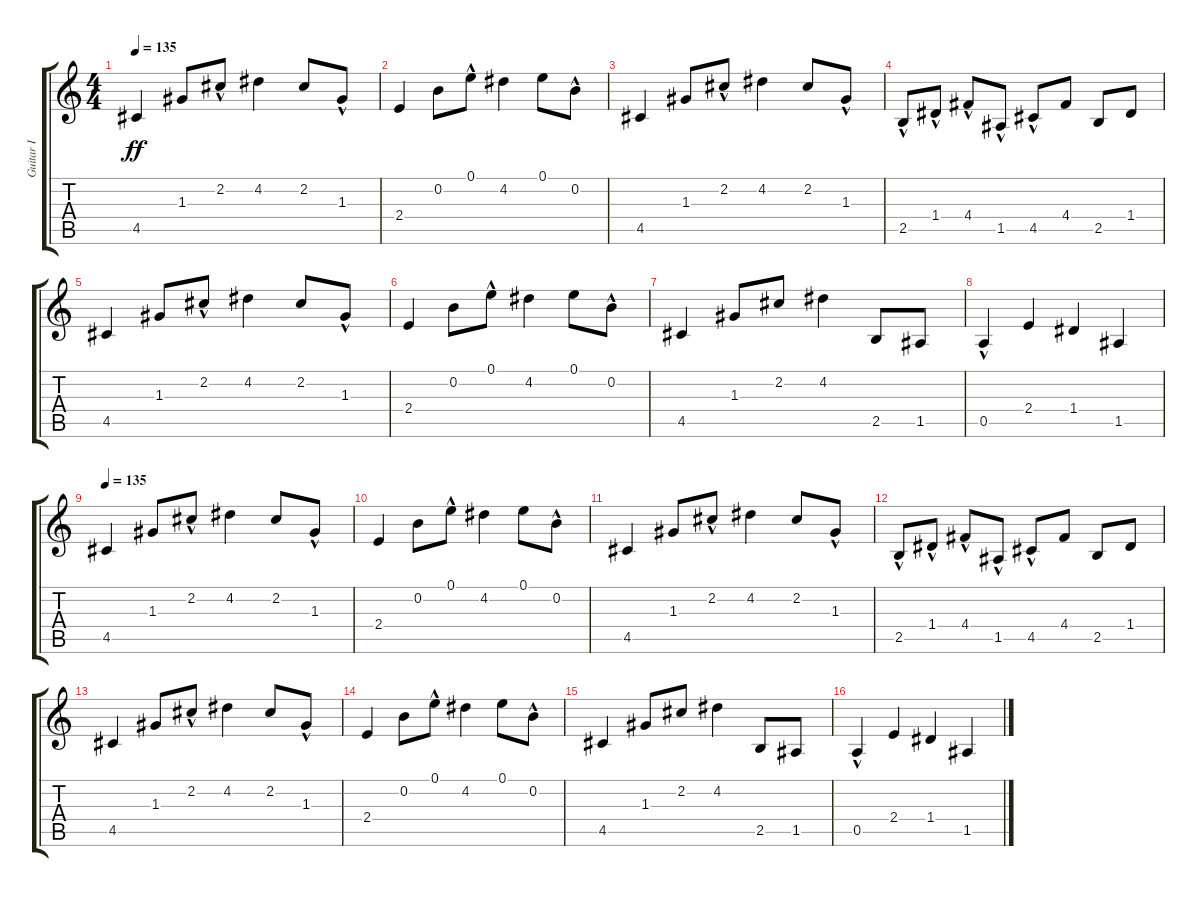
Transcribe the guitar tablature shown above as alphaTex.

\track ("Guitar I" "Guitar I") {instrument electricguitarclean}
\staff {score tabs}
\tuning (E4 B3 G3 D3 A2 E2) {hide}
\ts (4 4)
\tempo 135
\clef g2
\ks c
4.5.4{dy ff} 1.3.8 2.2{hac}.8 4.2.4 2.2.8 1.3{hac}.8 |
2.4.4 0.2.8 0.1{hac}.8 4.2.4 0.1.8 0.2{hac}.8 |
4.5.4 1.3.8 2.2{hac}.8 4.2.4 2.2.8 1.3{hac}.8 |
2.5{hac}.8 1.4{hac}.8 4.4{hac}.8 1.5{hac}.8 4.5{hac}.8 4.4.8 2.5.8 1.4.8 |
4.5.4 1.3.8 2.2{hac}.8 4.2.4 2.2.8 1.3{hac}.8 |
2.4.4 0.2.8 0.1{hac}.8 4.2.4 0.1.8 0.2{hac}.8 |
4.5.4 1.3.8 2.2.8 4.2.4 2.5.8 1.5.8 |
0.5{hac}.4 2.4.4 1.4.4 1.5.4 |
\tempo 135
4.5.4 1.3.8 2.2{hac}.8 4.2.4 2.2.8 1.3{hac}.8 |
2.4.4 0.2.8 0.1{hac}.8 4.2.4 0.1.8 0.2{hac}.8 |
4.5.4 1.3.8 2.2{hac}.8 4.2.4 2.2.8 1.3{hac}.8 |
2.5{hac}.8 1.4{hac}.8 4.4{hac}.8 1.5{hac}.8 4.5{hac}.8 4.4.8 2.5.8 1.4.8 |
4.5.4 1.3.8 2.2{hac}.8 4.2.4 2.2.8 1.3{hac}.8 |
2.4.4 0.2.8 0.1{hac}.8 4.2.4 0.1.8 0.2{hac}.8 |
4.5.4 1.3.8 2.2.8 4.2.4 2.5.8 1.5.8 |
0.5{hac}.4 2.4.4 1.4.4 1.5.4
